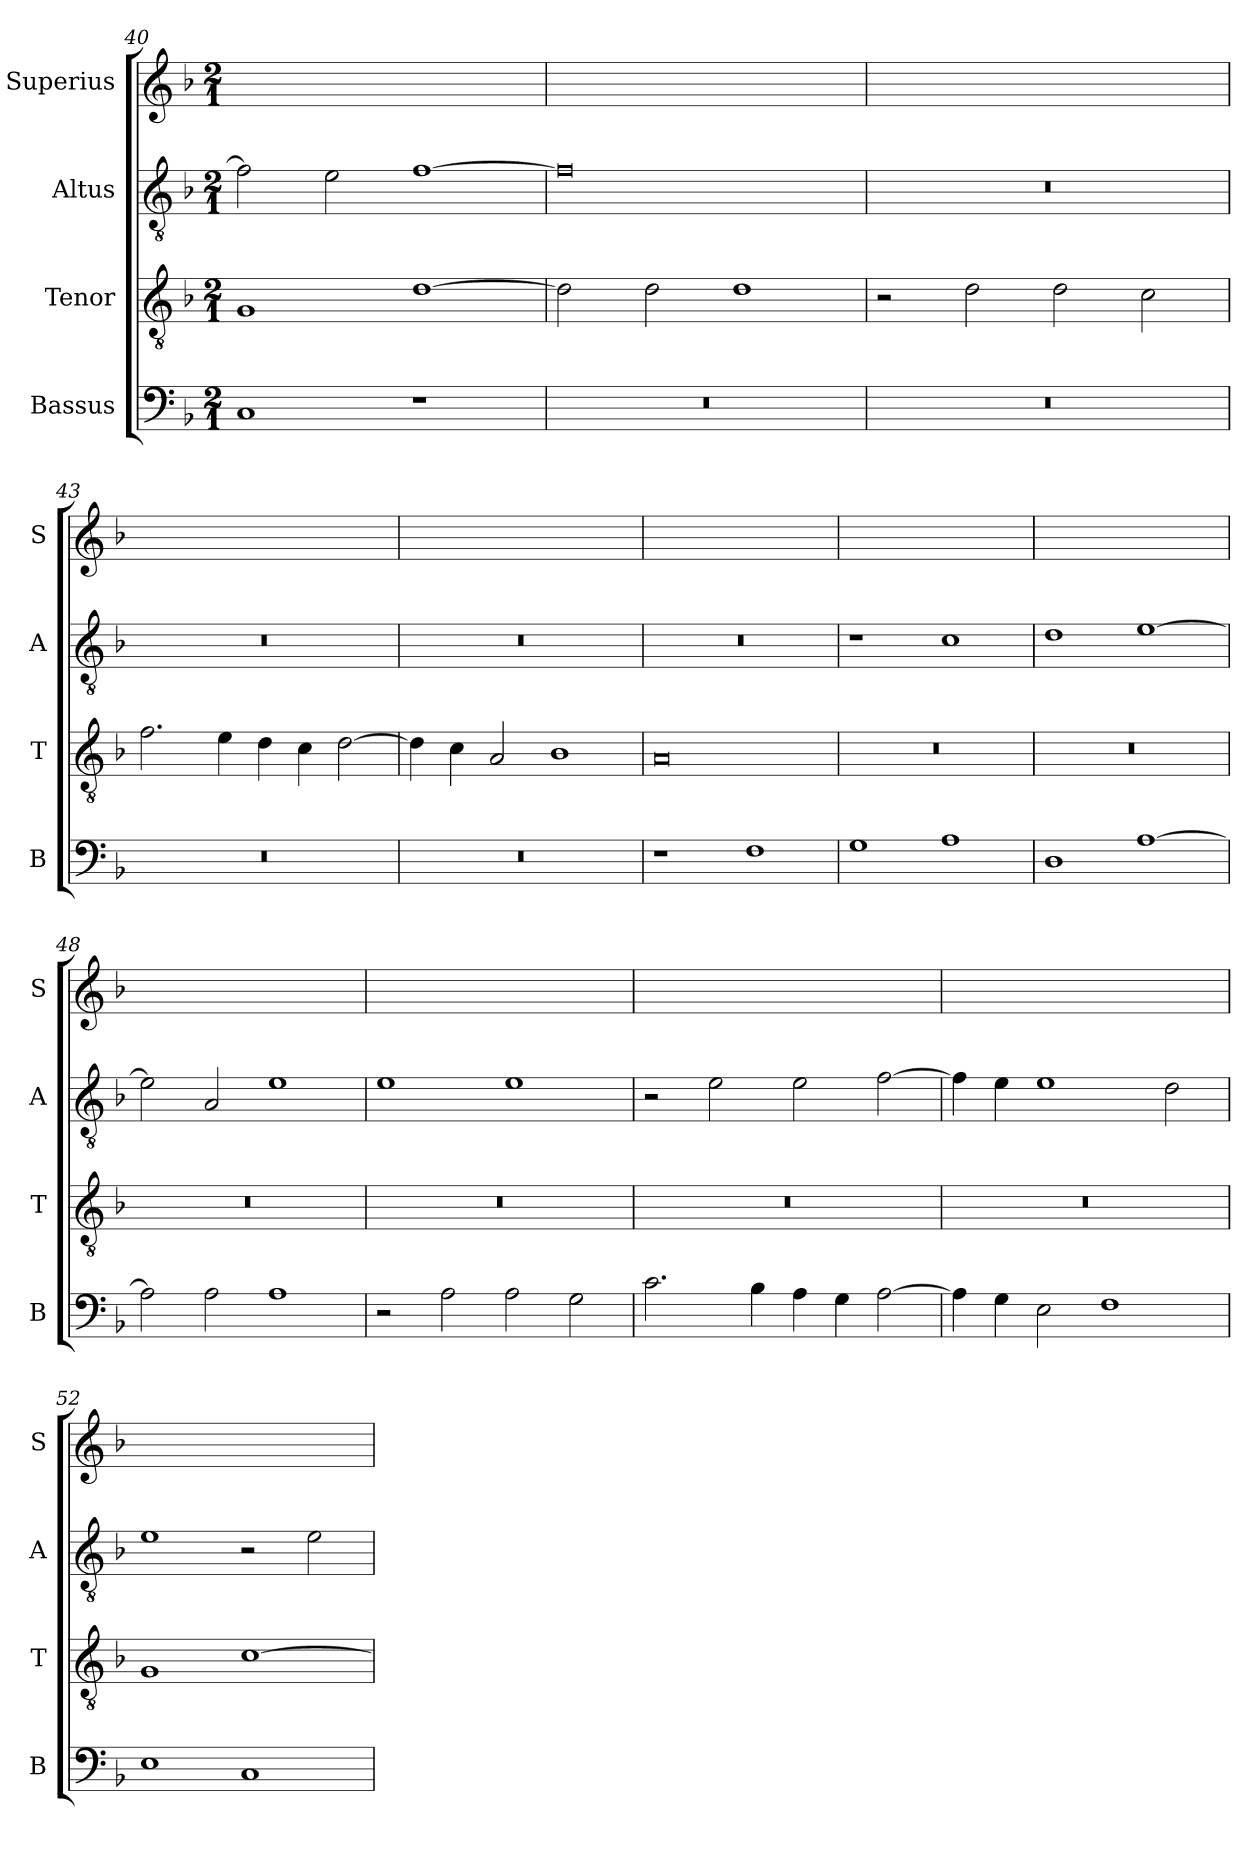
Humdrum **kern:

**kern	**kern	**kern	**kern
*part4	*part3	*part2	*part1
*staff4	*staff3	*staff2	*staff1
*I"Bassus	*I"Tenor	*I"Altus	*I"Superius
*I'B	*I'T	*I'A	*I'S
*clefF4	*clefGv2	*clefGv2	*clefG2
*k[b-]	*k[b-]	*k[b-]	*k[b-]
*M2/1	*M2/1	*M2/1	*M2/1
=40	=40	=40	=40
1C	1G	2f\]	0ryy
.	.	2e\	.
1r	[1d	[1f	.
=41	=41	=41	=41
0r	2d\]	0f]	0ryy
.	2d\	.	.
.	1d	.	.
=42	=42	=42	=42
0r	2r	0r	0ryy
.	2d\	.	.
.	2d\	.	.
.	2c\	.	.
=43	=43	=43	=43
0r	2.f\	0r	0ryy
.	4e\	.	.
.	4d\	.	.
.	4c\	.	.
.	[2d\	.	.
=44	=44	=44	=44
0r	4d\]	0r	0ryy
.	4c\	.	.
.	2A/	.	.
.	1B-	.	.
=45	=45	=45	=45
1r	0A	0r	0ryy
1F	.	.	.
=46	=46	=46	=46
1G	0r	1r	0ryy
1A	.	1c	.
=47	=47	=47	=47
1D	0r	1d	0ryy
[1A	.	[1e	.
=48	=48	=48	=48
2A\]	0r	2e\]	0ryy
2A\	.	2A/	.
1A	.	1e	.
=49	=49	=49	=49
2r	0r	1e	0ryy
2A\	.	.	.
2A\	.	1e	.
2G\	.	.	.
=50	=50	=50	=50
2.c\	0r	2r	0ryy
.	.	2e\	.
4B-\	.	.	.
4A\	.	2e\	.
4G\	.	.	.
[2A\	.	[2f\	.
=51	=51	=51	=51
4A\]	0r	4f\]	0ryy
4G\	.	4e\	.
2E\	.	1e	.
1F	.	.	.
.	.	2d\	.
=52	=52	=52	=52
1E	1G	1e	0ryy
1C	[1c	2r	.
.	.	2e\	.
=	=	=	=
*-	*-	*-	*-
